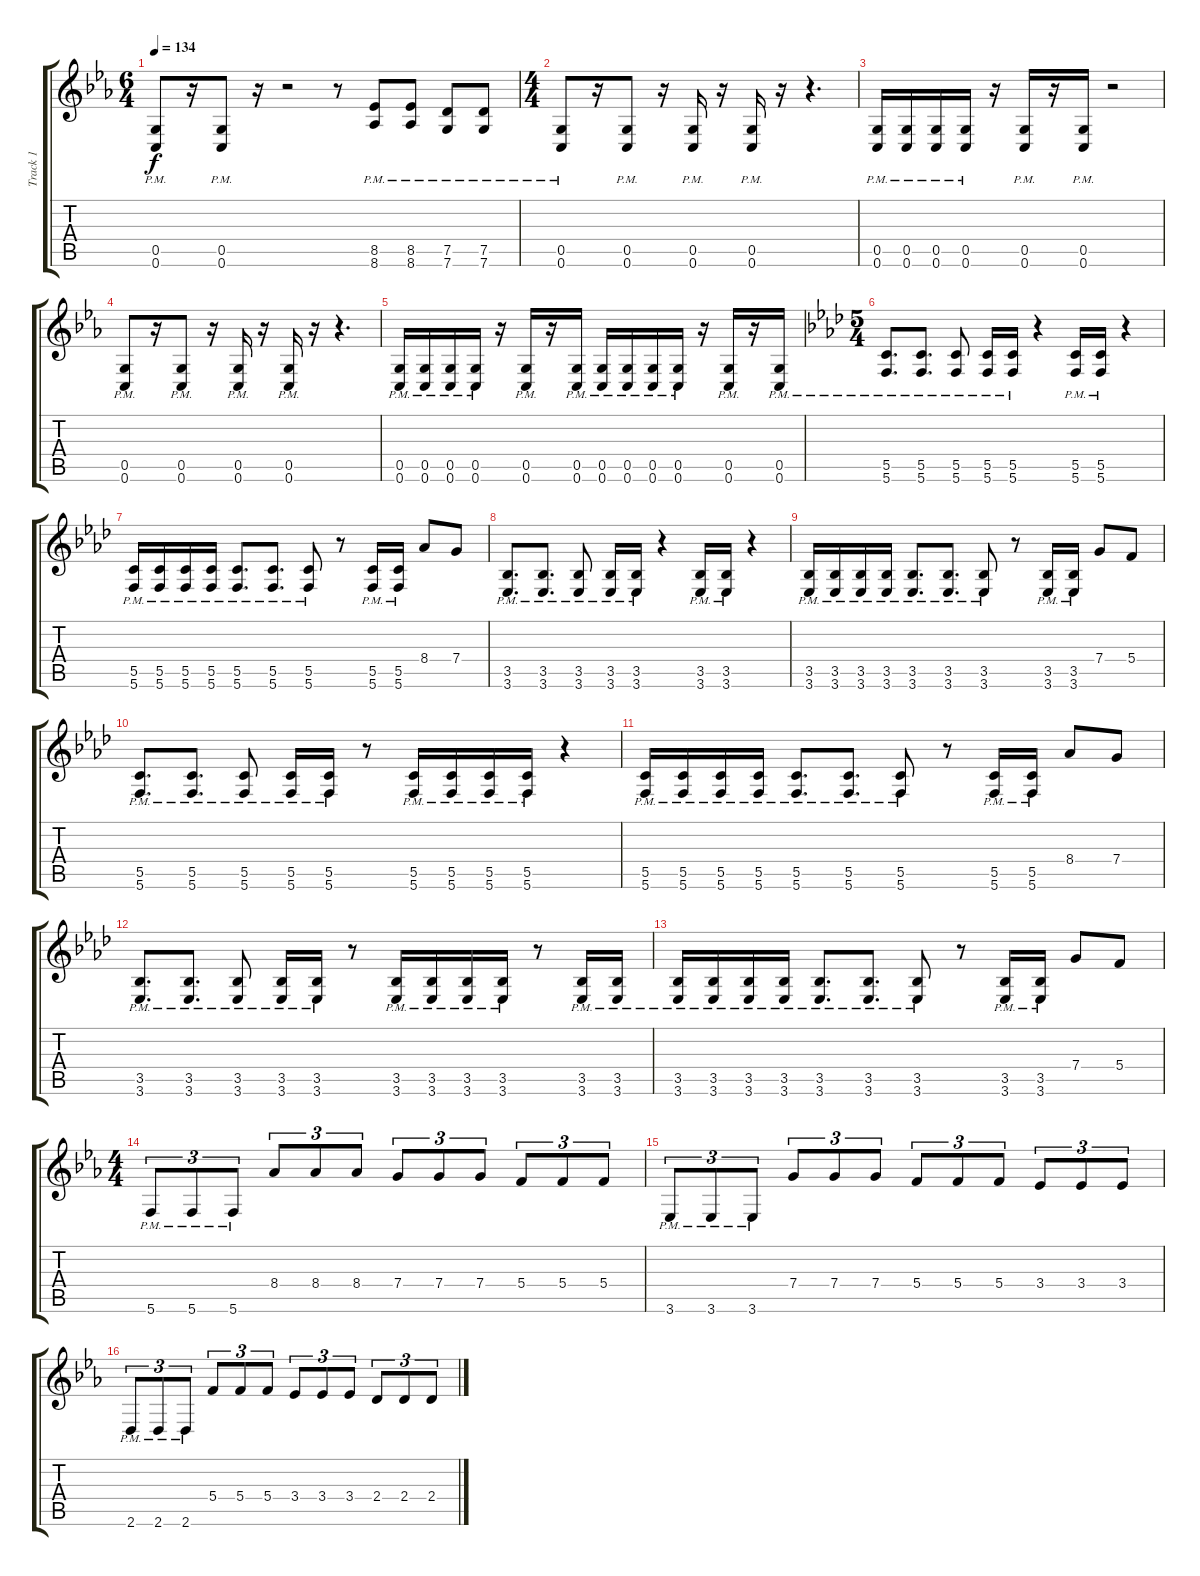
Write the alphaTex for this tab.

\track ("Track 1" "Track 1") {instrument distortionguitar}
\staff {score tabs}
\tuning (D4 A3 F3 C3 G2 C2) {hide}
\ts (6 4)
\tempo 134
\clef g2
\ks eb
(0.5{pm} 0.6{pm}).8{dy f} r.16 (0.5{pm} 0.6{pm}).8 r.16 r.2 r.8 (8.5{pm} 8.6{pm}).8 (8.5{pm} 8.6{pm}).8 (7.5{pm} 7.6{pm}).8 (7.5{pm} 7.6{pm}).8 |
\ts (4 4)
(0.5{pm} 0.6{pm}).8 r.16 (0.5{pm} 0.6{pm}).8 r.16 (0.5{pm} 0.6{pm}).16 r.16 (0.5{pm} 0.6{pm}).16 r.16 r.4{d} |
(0.5{pm} 0.6{pm}).16 (0.5{pm} 0.6{pm}).16 (0.5{pm} 0.6{pm}).16 (0.5{pm} 0.6{pm}).16 r.16 (0.5{pm} 0.6{pm}).16 r.16 (0.5{pm} 0.6{pm}).16 r.2 |
(0.5{pm} 0.6{pm}).8 r.16 (0.5{pm} 0.6{pm}).8 r.16 (0.5{pm} 0.6{pm}).16 r.16 (0.5{pm} 0.6{pm}).16 r.16 r.4{d} |
(0.5{pm} 0.6{pm}).16 (0.5{pm} 0.6{pm}).16 (0.5{pm} 0.6{pm}).16 (0.5{pm} 0.6{pm}).16 r.16 (0.5{pm} 0.6{pm}).16 r.16 (0.5{pm} 0.6{pm}).16 (0.5{pm} 0.6{pm}).16 (0.5{pm} 0.6{pm}).16 (0.5{pm} 0.6{pm}).16 (0.5{pm} 0.6{pm}).16 r.16 (0.5{pm} 0.6{pm}).16 r.16 (0.5{pm} 0.6{pm}).16 |
\ts (5 4)
\ks ab
(5.5{pm} 5.6{pm}).8{d} (5.5{pm} 5.6{pm}).8{d} (5.5{pm} 5.6{pm}).8 (5.5{pm} 5.6{pm}).16 (5.5{pm} 5.6{pm}).16 r.4 (5.5{pm} 5.6{pm}).16 (5.5{pm} 5.6{pm}).16 r.4 |
(5.5{pm} 5.6{pm}).16 (5.5{pm} 5.6{pm}).16 (5.5{pm} 5.6{pm}).16 (5.5{pm} 5.6{pm}).16 (5.5{pm} 5.6{pm}).8{d} (5.5{pm} 5.6{pm}).8{d} (5.5{pm} 5.6{pm}).8 r.8 (5.5{pm} 5.6{pm}).16 (5.5{pm} 5.6{pm}).16 8.4.8 7.4.8 |
(3.5{pm} 3.6{pm}).8{d} (3.5{pm} 3.6{pm}).8{d} (3.5{pm} 3.6{pm}).8 (3.5{pm} 3.6{pm}).16 (3.5{pm} 3.6{pm}).16 r.4 (3.5{pm} 3.6{pm}).16 (3.5{pm} 3.6{pm}).16 r.4 |
(3.5{pm} 3.6{pm}).16 (3.5{pm} 3.6{pm}).16 (3.5{pm} 3.6{pm}).16 (3.5{pm} 3.6{pm}).16 (3.5{pm} 3.6{pm}).8{d} (3.5{pm} 3.6{pm}).8{d} (3.5{pm} 3.6{pm}).8 r.8 (3.5{pm} 3.6{pm}).16 (3.5{pm} 3.6{pm}).16 7.4.8 5.4.8 |
(5.5{pm} 5.6{pm}).8{d} (5.5{pm} 5.6{pm}).8{d} (5.5{pm} 5.6{pm}).8 (5.5{pm} 5.6{pm}).16 (5.5{pm} 5.6{pm}).16 r.8 (5.5{pm} 5.6{pm}).16 (5.5{pm} 5.6{pm}).16 (5.5{pm} 5.6{pm}).16 (5.5{pm} 5.6{pm}).16 r.4 |
(5.5{pm} 5.6{pm}).16 (5.5{pm} 5.6{pm}).16 (5.5{pm} 5.6{pm}).16 (5.5{pm} 5.6{pm}).16 (5.5{pm} 5.6{pm}).8{d} (5.5{pm} 5.6{pm}).8{d} (5.5{pm} 5.6{pm}).8 r.8 (5.5{pm} 5.6{pm}).16 (5.5{pm} 5.6{pm}).16 8.4.8 7.4.8 |
(3.5{pm} 3.6{pm}).8{d} (3.5{pm} 3.6{pm}).8{d} (3.5{pm} 3.6{pm}).8 (3.5{pm} 3.6{pm}).16 (3.5{pm} 3.6{pm}).16 r.8 (3.5{pm} 3.6{pm}).16 (3.5{pm} 3.6{pm}).16 (3.5{pm} 3.6{pm}).16 (3.5{pm} 3.6{pm}).16 r.8 (3.5{pm} 3.6{pm}).16 (3.5{pm} 3.6{pm}).16 |
(3.5{pm} 3.6{pm}).16 (3.5{pm} 3.6{pm}).16 (3.5{pm} 3.6{pm}).16 (3.5{pm} 3.6{pm}).16 (3.5{pm} 3.6{pm}).8{d} (3.5{pm} 3.6{pm}).8{d} (3.5{pm} 3.6{pm}).8 r.8 (3.5{pm} 3.6{pm}).16 (3.5{pm} 3.6{pm}).16 7.4.8 5.4.8 |
\ts (4 4)
\ks eb
5.6{pm}.8{tu (3 2)} 5.6{pm}.8{tu (3 2)} 5.6{pm}.8{tu (3 2)} 8.4.8{tu (3 2)} 8.4.8{tu (3 2)} 8.4.8{tu (3 2)} 7.4.8{tu (3 2)} 7.4.8{tu (3 2)} 7.4.8{tu (3 2)} 5.4.8{tu (3 2)} 5.4.8{tu (3 2)} 5.4.8{tu (3 2)} |
3.6{pm}.8{tu (3 2)} 3.6{pm}.8{tu (3 2)} 3.6{pm}.8{tu (3 2)} 7.4.8{tu (3 2)} 7.4.8{tu (3 2)} 7.4.8{tu (3 2)} 5.4.8{tu (3 2)} 5.4.8{tu (3 2)} 5.4.8{tu (3 2)} 3.4.8{tu (3 2)} 3.4.8{tu (3 2)} 3.4.8{tu (3 2)} |
2.6{pm}.8{tu (3 2)} 2.6{pm}.8{tu (3 2)} 2.6{pm}.8{tu (3 2)} 5.4.8{tu (3 2)} 5.4.8{tu (3 2)} 5.4.8{tu (3 2)} 3.4.8{tu (3 2)} 3.4.8{tu (3 2)} 3.4.8{tu (3 2)} 2.4.8{tu (3 2)} 2.4.8{tu (3 2)} 2.4.8{tu (3 2)}
